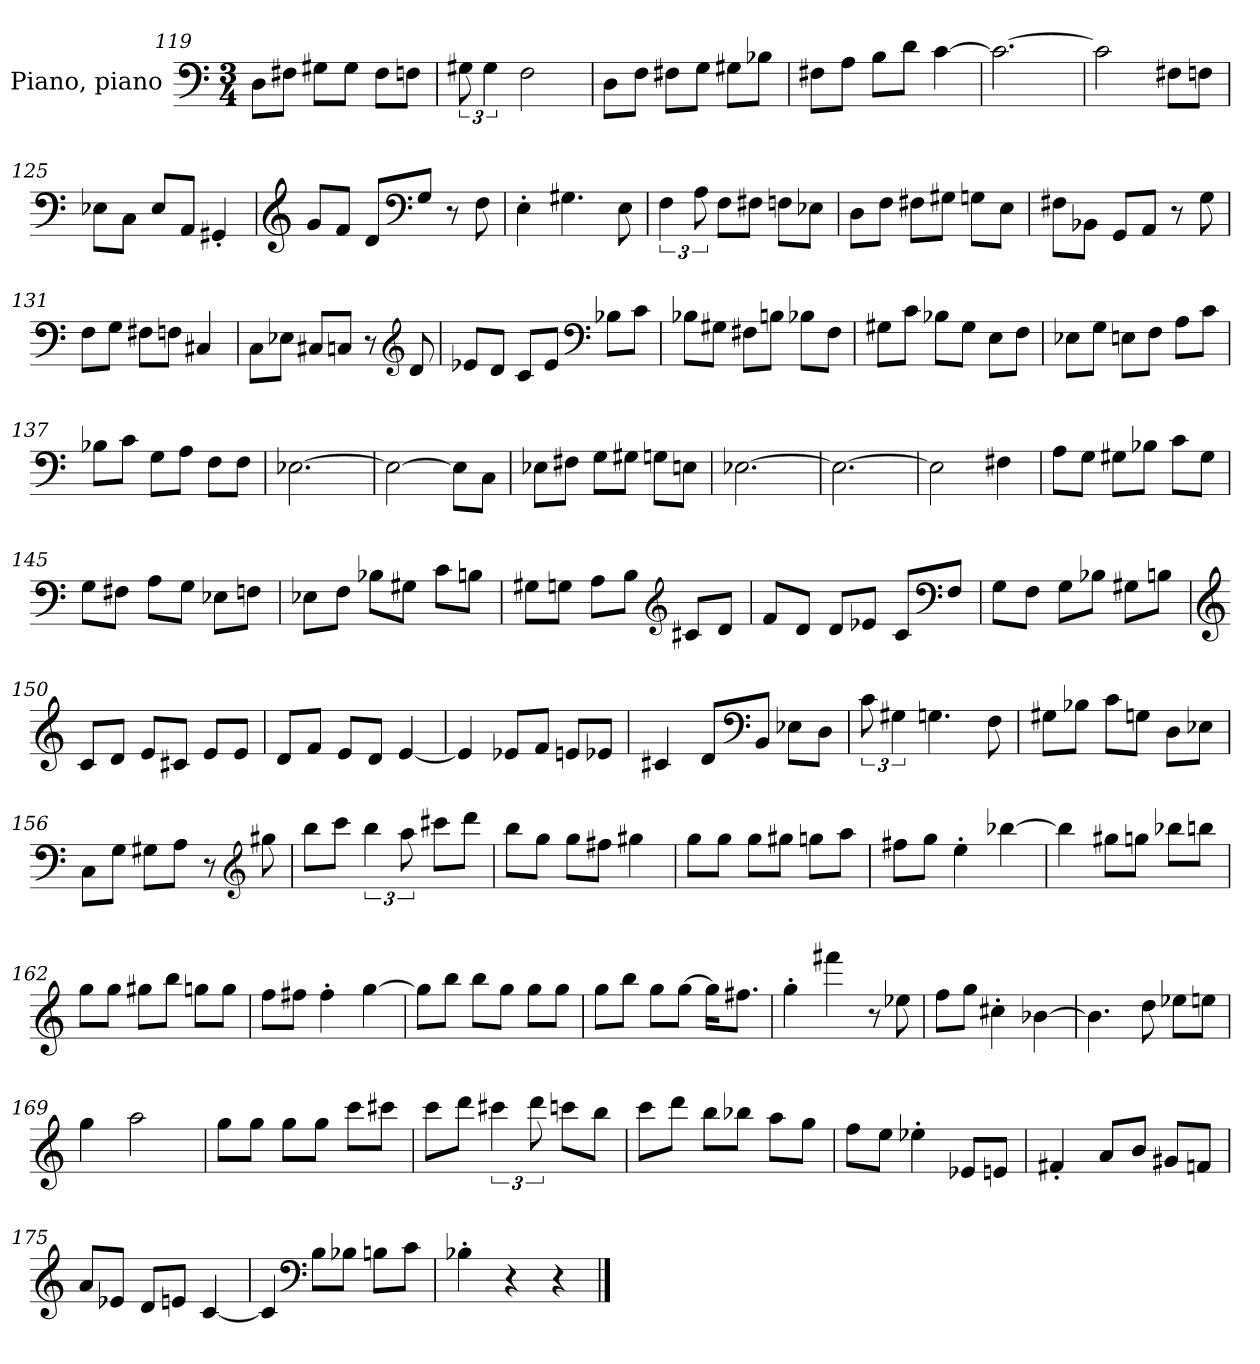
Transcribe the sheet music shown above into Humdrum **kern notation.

**kern
*part1
*staff1
*I"Piano, piano
*clefF4
*k[]
*M3/4
=119
8D\L
8F#X\J
8G#X\L
8G#\J
8F#\L
8Fn\J
=120
12G#X\
6G#\
2F\
=121
8D\L
8F\J
8F#X\L
8G\J
8G#X\L
8B-X\J
=122
8F#X\L
8A\J
8B\L
8d\J
[4c\
!!LO:LB:g=z
=123
2.c\_
=124
2c\]
8F#X\L
8Fn\J
=125
8E-X\L
8C\J
8E-/L
8AA/J
4GG#X'/
=126
*clefG2
8g/L
8f/J
8d/L
*clefF4
8G/J
8r
8F\
=127
4E'\
4.G#X\
8E\
=128
6F\
12A\
8F\L
8F#X\J
8Fn\L
8E-X\J
=129
8D\L
8F\J
8F#X\L
8G#X\J
8Gn\L
8E\J
!!LO:PB:g=z
=130
8F#X\L
8BB-X\J
8GG/L
8AA/J
8r
8G\
=131
8F\L
8G\J
8F#X\L
8Fn\J
4C#X/
=132
8C\L
8E-X\J
8C#X/L
8Cn/J
8r
*clefG2
8d/
=133
8e-X/L
8d/J
8c/L
8e-/J
*clefF4
8B-X\L
8c\J
=134
8B-X\L
8G#X\J
8F#X\L
8Bn\J
8B-X\L
8F#\J
!!LO:LB:g=z
=135
8G#X\L
8c\J
8B-X\L
8G#\J
8E\L
8F\J
=136
8E-X\L
8G\J
8En\L
8F\J
8A\L
8c\J
=137
8B-X\L
8c\J
8G\L
8A\J
8F\L
8F\J
=138
[2.E-X\
=139
2E-\_
8E-\L]
8C\J
=140
8E-X\L
8F#X\J
8G\L
8G#X\J
8Gn\L
8En\J
=141
[2.E-X\
=142
2.E-\_
!!LO:LB:g=z
=143
2E-\]
4F#X\
=144
8A\L
8G\J
8G#X\L
8B-X\J
8c\L
8G#\J
=145
8G\L
8F#X\J
8A\L
8G\J
8E-X\L
8Fn\J
=146
8E-X\L
8F\J
8B-X\L
8G#X\J
8c\L
8Bn\J
=147
8G#X\L
8Gn\J
8A\L
8B\J
*clefG2
8c#X/L
8d/J
!!LO:LB:g=z
=148
8f/L
8d/J
8d/L
8e-X/J
8c/L
*clefF4
8F/J
=149
8G\L
8F\J
8G\L
8B-X\J
8G#X\L
8Bn\J
=150
*clefG2
8c/L
8d/J
8e/L
8c#X/J
8e/L
8e/J
=151
8d/L
8f/J
8e/L
8d/J
[4e/
=152
4e/]
8e-X/L
8f/J
8en/L
8e-X/J
!!LO:LB:g=z
=153
4c#X/
8d/L
*clefF4
8BB/J
8E-X\L
8D\J
=154
12c\
6G#X\
4.Gn\
8F\
=155
8G#X\L
8B-X\J
8c\L
8Gn\J
8D\L
8E-X\J
=156
8C\L
8G\J
8G#X\L
8A\J
8r
*clefG2
8gg#X\
=157
8bb\L
8ccc\J
6bb\
12aa\
8ccc#X\L
8ddd\J
!!LO:LB:g=z
=158
8bb\L
8gg\J
8gg\L
8ff#X\J
4gg#X\
=159
8gg\L
8gg\J
8gg\L
8gg#X\J
8ggn\L
8aa\J
=160
8ff#X\L
8gg\J
4ee'\
[4bb-X\
=161
4bb-\]
8gg#X\L
8ggn\J
8bb-X\L
8bbn\J
=162
8gg\L
8gg\J
8gg#X\L
8bb\J
8ggn\L
8gg\J
=163
8ff\L
8ff#X\J
4ff#'\
[4gg\
!!LO:LB:g=z
=164
8gg\L]
8bb\J
8bb\L
8gg\J
8gg\L
8gg\J
=165
8gg\L
8bb\J
8gg\L
[8gg\J
16gg\KL]
8.ff#X\J
=166
4gg'\
4fff#X\
8r
8ee-X\
=167
8ff\L
8gg\J
4cc#X'\
[4b-X\
=168
4.b-\]
8dd\
8ee-X\L
8een\J
=169
4gg\
2aa\
=170
8gg\L
8gg\J
8gg\L
8gg\J
8ccc\L
8ccc#X\J
!!LO:LB:g=z
=171
8ccc\L
8ddd\J
6ccc#X\
12ddd\
8cccn\L
8bb\J
=172
8ccc\L
8ddd\J
8bb\L
8bb-X\J
8aa\L
8gg\J
=173
8ff\L
8ee\J
4ee-X'\
8e-X/L
8en/J
=174
4f#X'/
8a/L
8b/J
8g#X/L
8fn/J
=175
8a/L
8e-X/J
8d/L
8en/J
[4c/
!!LO:LB:g=z
=176
4c/]
*clefF4
8B\L
8B-X\J
8Bn\L
8c\J
=177
4B-X'\
4r
4r
==
*-
